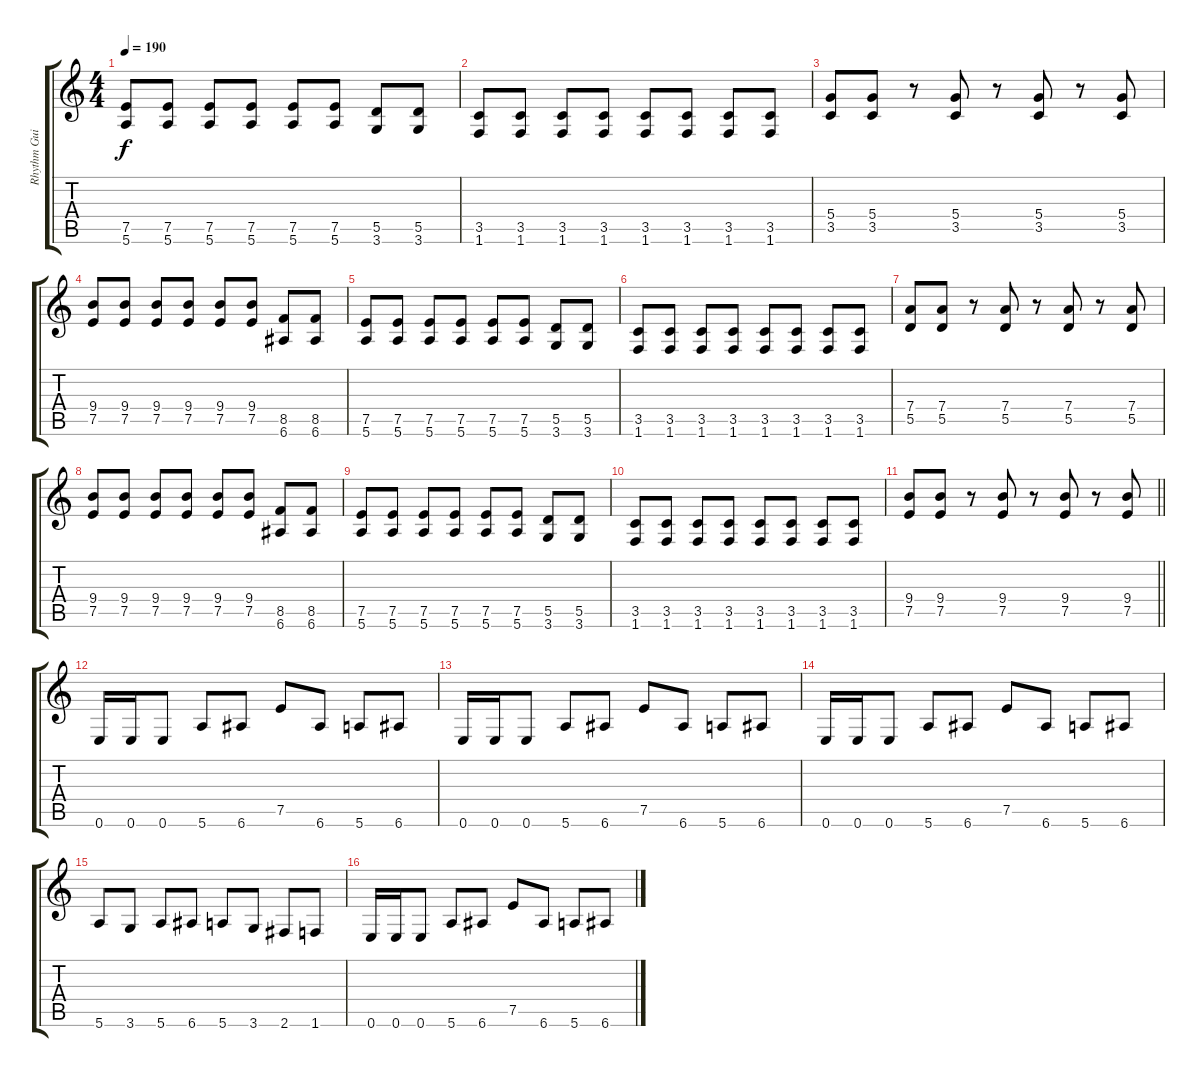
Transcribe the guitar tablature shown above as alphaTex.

\track ("Rhythm Guitar Left" "Rhythm Gui") {instrument distortionguitar}
\staff {score tabs}
\tuning (E4 B3 G3 D3 A2 E2) {hide}
\ts (4 4)
\tempo 190
\clef g2
\ks c
(7.5 5.6).8{dy f} (7.5 5.6).8 (7.5 5.6).8 (7.5 5.6).8 (7.5 5.6).8 (7.5 5.6).8 (5.5 3.6).8 (5.5 3.6).8 |
(3.5 1.6).8 (3.5 1.6).8 (3.5 1.6).8 (3.5 1.6).8 (3.5 1.6).8 (3.5 1.6).8 (3.5 1.6).8 (3.5 1.6).8 |
(5.4 3.5).8 (5.4 3.5).8 r.8 (5.4 3.5).8 r.8 (5.4 3.5).8 r.8 (5.4 3.5).8 |
(9.4 7.5).8 (9.4 7.5).8 (9.4 7.5).8 (9.4 7.5).8 (9.4 7.5).8 (9.4 7.5).8 (8.5 6.6).8 (8.5 6.6).8 |
(7.5 5.6).8 (7.5 5.6).8 (7.5 5.6).8 (7.5 5.6).8 (7.5 5.6).8 (7.5 5.6).8 (5.5 3.6).8 (5.5 3.6).8 |
(3.5 1.6).8 (3.5 1.6).8 (3.5 1.6).8 (3.5 1.6).8 (3.5 1.6).8 (3.5 1.6).8 (3.5 1.6).8 (3.5 1.6).8 |
(7.4 5.5).8 (7.4 5.5).8 r.8 (7.4 5.5).8 r.8 (7.4 5.5).8 r.8 (7.4 5.5).8 |
(9.4 7.5).8 (9.4 7.5).8 (9.4 7.5).8 (9.4 7.5).8 (9.4 7.5).8 (9.4 7.5).8 (8.5 6.6).8 (8.5 6.6).8 |
(7.5 5.6).8 (7.5 5.6).8 (7.5 5.6).8 (7.5 5.6).8 (7.5 5.6).8 (7.5 5.6).8 (5.5 3.6).8 (5.5 3.6).8 |
(3.5 1.6).8 (3.5 1.6).8 (3.5 1.6).8 (3.5 1.6).8 (3.5 1.6).8 (3.5 1.6).8 (3.5 1.6).8 (3.5 1.6).8 |
\barLineRight lightlight
(9.4 7.5).8 (9.4 7.5).8 r.8 (9.4 7.5).8 r.8 (9.4 7.5).8 r.8 (9.4 7.5).8 |
\section ("" "")
0.6.16 0.6.16 0.6.8 5.6.8 6.6.8 7.5.8 6.6.8 5.6.8 6.6.8 |
0.6.16 0.6.16 0.6.8 5.6.8 6.6.8 7.5.8 6.6.8 5.6.8 6.6.8 |
0.6.16 0.6.16 0.6.8 5.6.8 6.6.8 7.5.8 6.6.8 5.6.8 6.6.8 |
5.6.8 3.6.8 5.6.8 6.6.8 5.6.8 3.6.8 2.6.8 1.6.8 |
0.6.16 0.6.16 0.6.8 5.6.8 6.6.8 7.5.8 6.6.8 5.6.8 6.6.8
